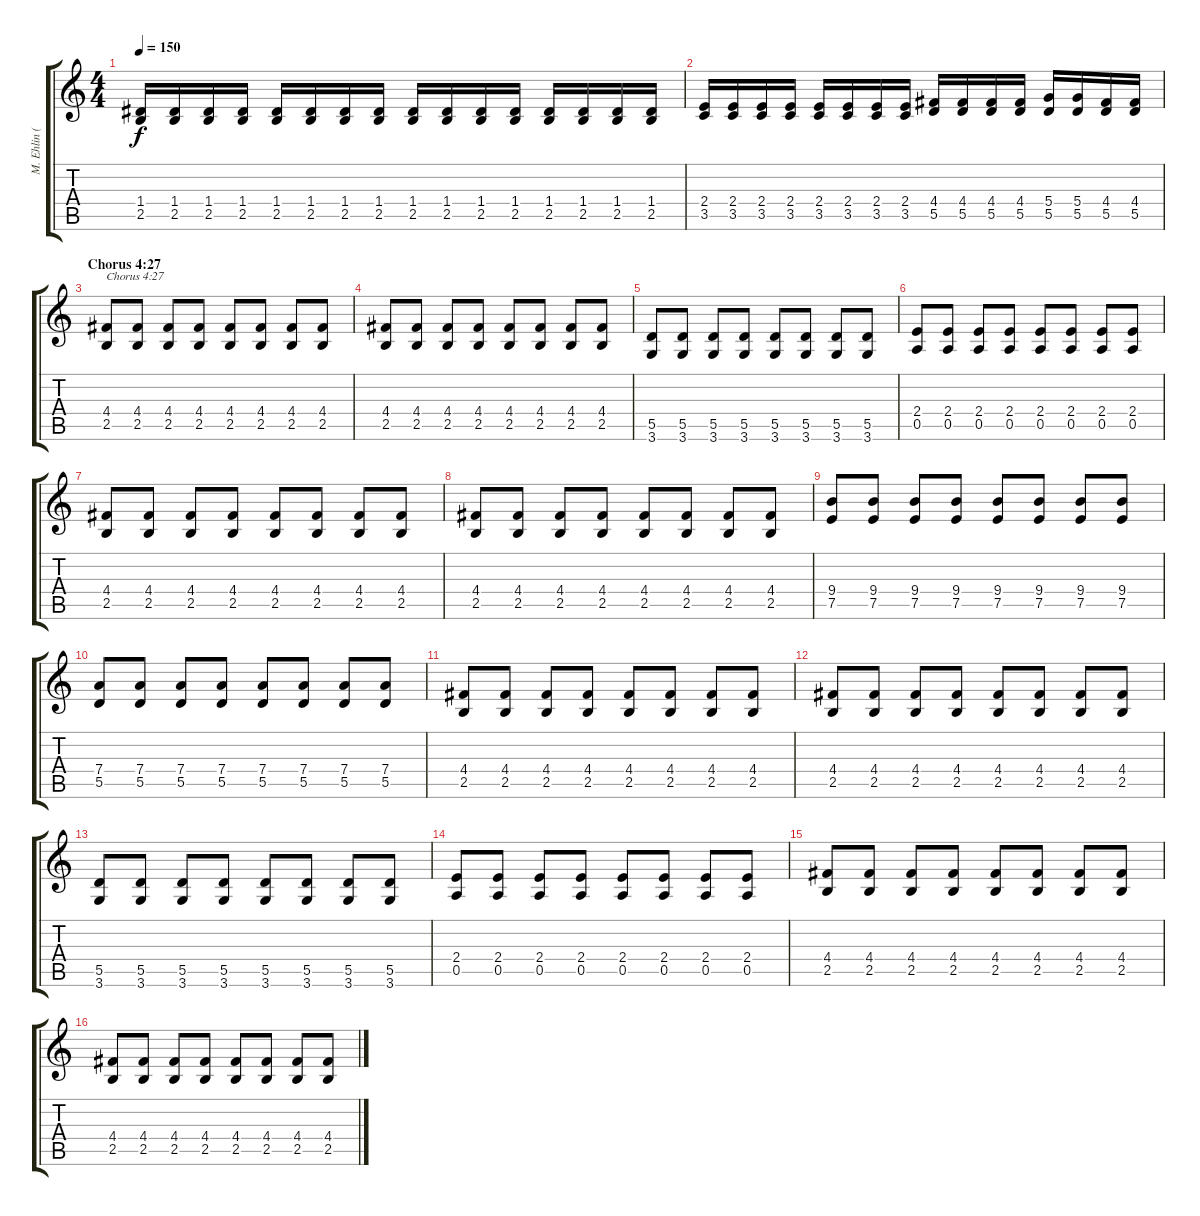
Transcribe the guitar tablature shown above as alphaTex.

\track ("M. Ehlin (right guitar)" "M. Ehlin (") {instrument distortionguitar}
\staff {score tabs}
\tuning (E4 B3 G3 D3 A2 E2) {hide}
\ts (4 4)
\tempo 150
\clef g2
\ks c
(1.4 2.5).16{dy f} (1.4 2.5).16 (1.4 2.5).16 (1.4 2.5).16 (1.4 2.5).16 (1.4 2.5).16 (1.4 2.5).16 (1.4 2.5).16 (1.4 2.5).16 (1.4 2.5).16 (1.4 2.5).16 (1.4 2.5).16 (1.4 2.5).16 (1.4 2.5).16 (1.4 2.5).16 (1.4 2.5).16 |
(2.4 3.5).16 (2.4 3.5).16 (2.4 3.5).16 (2.4 3.5).16 (2.4 3.5).16 (2.4 3.5).16 (2.4 3.5).16 (2.4 3.5).16 (4.4 5.5).16 (4.4 5.5).16 (4.4 5.5).16 (4.4 5.5).16 (5.4 5.5).16 (5.4 5.5).16 (4.4 5.5).16 (4.4 5.5).16 |
\section ("" "Chorus 4:27")
(4.4 2.5).8{txt "Chorus 4:27"} (4.4 2.5).8 (4.4 2.5).8 (4.4 2.5).8 (4.4 2.5).8 (4.4 2.5).8 (4.4 2.5).8 (4.4 2.5).8 |
(4.4 2.5).8 (4.4 2.5).8 (4.4 2.5).8 (4.4 2.5).8 (4.4 2.5).8 (4.4 2.5).8 (4.4 2.5).8 (4.4 2.5).8 |
(5.5 3.6).8 (5.5 3.6).8 (5.5 3.6).8 (5.5 3.6).8 (5.5 3.6).8 (5.5 3.6).8 (5.5 3.6).8 (5.5 3.6).8 |
(2.4 0.5).8 (2.4 0.5).8 (2.4 0.5).8 (2.4 0.5).8 (2.4 0.5).8 (2.4 0.5).8 (2.4 0.5).8 (2.4 0.5).8 |
(4.4 2.5).8 (4.4 2.5).8 (4.4 2.5).8 (4.4 2.5).8 (4.4 2.5).8 (4.4 2.5).8 (4.4 2.5).8 (4.4 2.5).8 |
(4.4 2.5).8 (4.4 2.5).8 (4.4 2.5).8 (4.4 2.5).8 (4.4 2.5).8 (4.4 2.5).8 (4.4 2.5).8 (4.4 2.5).8 |
(9.4 7.5).8 (9.4 7.5).8 (9.4 7.5).8 (9.4 7.5).8 (9.4 7.5).8 (9.4 7.5).8 (9.4 7.5).8 (9.4 7.5).8 |
(7.4 5.5).8 (7.4 5.5).8 (7.4 5.5).8 (7.4 5.5).8 (7.4 5.5).8 (7.4 5.5).8 (7.4 5.5).8 (7.4 5.5).8 |
(4.4 2.5).8 (4.4 2.5).8 (4.4 2.5).8 (4.4 2.5).8 (4.4 2.5).8 (4.4 2.5).8 (4.4 2.5).8 (4.4 2.5).8 |
(4.4 2.5).8 (4.4 2.5).8 (4.4 2.5).8 (4.4 2.5).8 (4.4 2.5).8 (4.4 2.5).8 (4.4 2.5).8 (4.4 2.5).8 |
(5.5 3.6).8 (5.5 3.6).8 (5.5 3.6).8 (5.5 3.6).8 (5.5 3.6).8 (5.5 3.6).8 (5.5 3.6).8 (5.5 3.6).8 |
(2.4 0.5).8 (2.4 0.5).8 (2.4 0.5).8 (2.4 0.5).8 (2.4 0.5).8 (2.4 0.5).8 (2.4 0.5).8 (2.4 0.5).8 |
(4.4 2.5).8 (4.4 2.5).8 (4.4 2.5).8 (4.4 2.5).8 (4.4 2.5).8 (4.4 2.5).8 (4.4 2.5).8 (4.4 2.5).8 |
(4.4 2.5).8 (4.4 2.5).8 (4.4 2.5).8 (4.4 2.5).8 (4.4 2.5).8 (4.4 2.5).8 (4.4 2.5).8 (4.4 2.5).8
